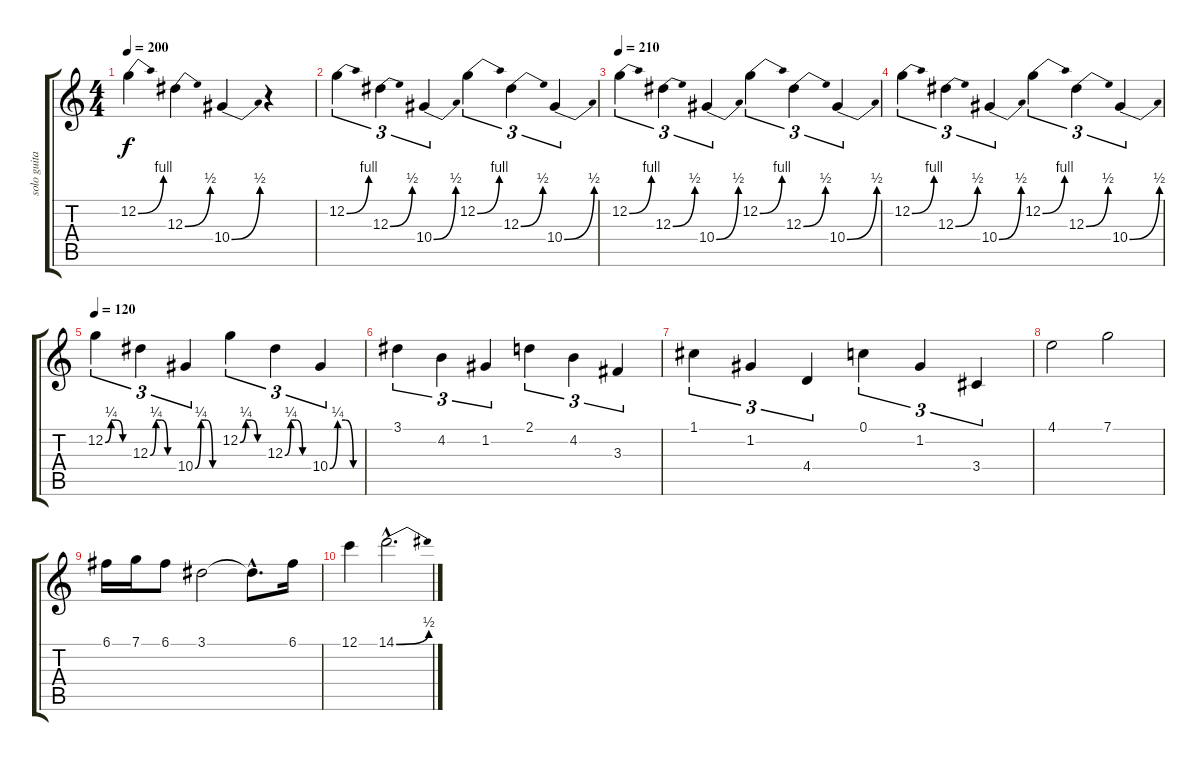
\track ("solo guitar" "solo guita") {instrument overdrivenguitar}
\staff {score tabs}
\tuning (C4 G3 Eb3 Bb2 F2 C2) {hide}
\ts (4 4)
\tempo 200
\clef g2
\ks c
12.2{be (bend 0 0 60 4)}.4{dy f} 12.3{be (bend 0 0 60 2)}.4 10.4{be (bend 0 0 60 2)}.4 r.4 |
12.2{be (bend 0 0 60 4)}.4{tu (3 2)} 12.3{be (bend 0 0 60 2)}.4{tu (3 2)} 10.4{be (bend 0 0 60 2)}.4{tu (3 2)} 12.2{be (bend 0 0 60 4)}.4{tu (3 2)} 12.3{be (bend 0 0 60 2)}.4{tu (3 2)} 10.4{be (bend 0 0 60 2)}.4{tu (3 2)} |
\tempo 210
12.2{be (bend 0 0 60 4)}.4{tu (3 2)} 12.3{be (bend 0 0 60 2)}.4{tu (3 2)} 10.4{be (bend 0 0 60 2)}.4{tu (3 2)} 12.2{be (bend 0 0 60 4)}.4{tu (3 2)} 12.3{be (bend 0 0 60 2)}.4{tu (3 2)} 10.4{be (bend 0 0 60 2)}.4{tu (3 2)} |
12.2{be (bend 0 0 60 4)}.4{tu (3 2)} 12.3{be (bend 0 0 60 2)}.4{tu (3 2)} 10.4{be (bend 0 0 60 2)}.4{tu (3 2)} 12.2{be (bend 0 0 60 4)}.4{tu (3 2)} 12.3{be (bend 0 0 60 2)}.4{tu (3 2)} 10.4{be (bend 0 0 60 2)}.4{tu (3 2)} |
\tempo 120
12.2{be (custom 0 0 15 1 30 1 45 0 60 0)}.4{tu (3 2)} 12.3{be (custom 0 0 15 1 30 1 45 0 60 0)}.4{tu (3 2)} 10.4{be (custom 0 0 15 1 30 1 45 0 60 0)}.4{tu (3 2)} 12.2{be (custom 0 0 15 1 30 1 45 0 60 0)}.4{tu (3 2)} 12.3{be (custom 0 0 15 1 30 1 45 0 60 0)}.4{tu (3 2)} 10.4{be (custom 0 0 15 1 30 1 45 0 60 0)}.4{tu (3 2)} |
3.1.4{tu (3 2)} 4.2.4{tu (3 2)} 1.2.4{tu (3 2)} 2.1.4{tu (3 2)} 4.2.4{tu (3 2)} 3.3.4{tu (3 2)} |
1.1.4{tu (3 2)} 1.2.4{tu (3 2)} 4.4.4{tu (3 2)} 0.1.4{tu (3 2)} 1.2.4{tu (3 2)} 3.4.4{tu (3 2)} |
4.1.2 7.1.2 |
6.1.16 7.1.16 6.1.8 3.1.2 3.1{hac t}.8{d} 6.1.16 |
12.1.4 14.1{be (bend 0 0 60 2) hac}.2{d}
